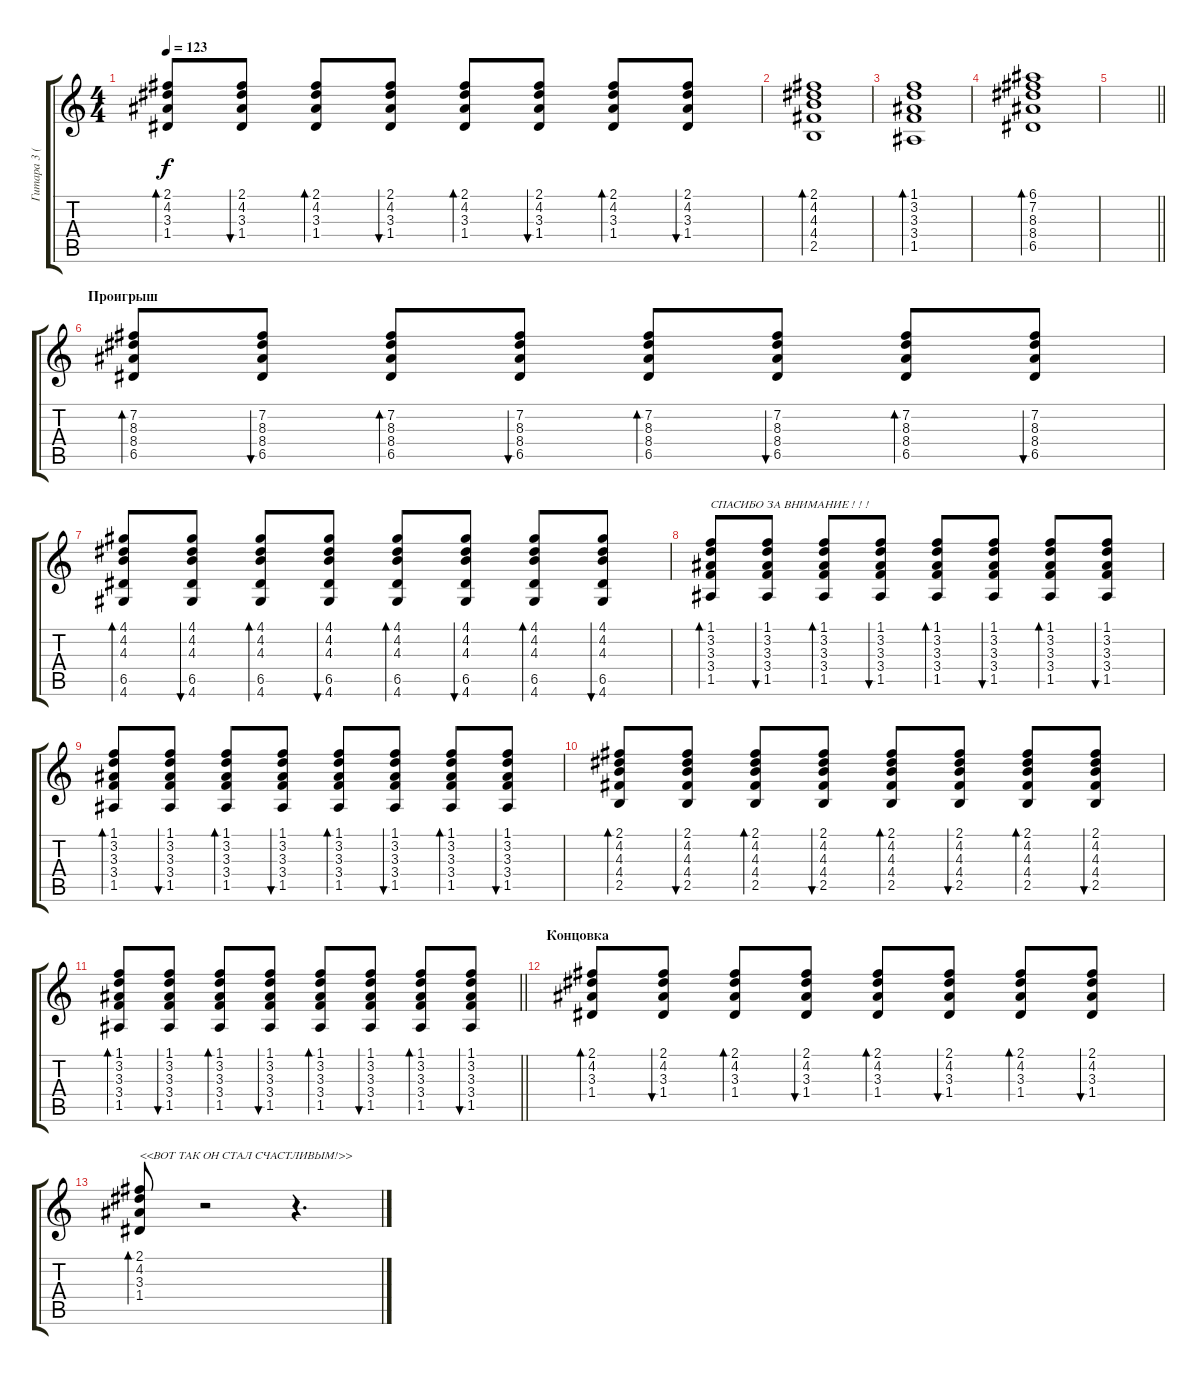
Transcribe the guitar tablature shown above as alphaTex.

\track ("Гитара 3 (ритм)" "Гитара 3 (") {instrument acousticguitarsteel}
\staff {score tabs}
\tuning (E4 B3 G3 D3 A2 E2) {hide}
\ts (4 4)
\tempo 123
\clef g2
\ks c
(2.1 4.2 3.3 1.4).8{bd 60 dy f} (2.1 4.2 3.3 1.4).8{bu 60} (2.1 4.2 3.3 1.4).8{bd 60} (2.1 4.2 3.3 1.4).8{bu 60} (2.1 4.2 3.3 1.4).8{bd 60} (2.1 4.2 3.3 1.4).8{bu 60} (2.1 4.2 3.3 1.4).8{bd 60} (2.1 4.2 3.3 1.4).8{bu 60} |
(2.1 4.2 4.3 4.4 2.5).1{bd 60} |
(1.1 3.2 3.3 3.4 1.5).1{bd 60} |
(6.1 7.2 8.3 8.4 6.5).1{bd 60} |
\barLineRight lightlight
|
\section ("" "Проигрыш")
(7.2 8.3 8.4 6.5).8{bd 60} (7.2 8.3 8.4 6.5).8{bu 60} (7.2 8.3 8.4 6.5).8{bd 60} (7.2 8.3 8.4 6.5).8{bu 60} (7.2 8.3 8.4 6.5).8{bd 60} (7.2 8.3 8.4 6.5).8{bu 60} (7.2 8.3 8.4 6.5).8{bd 60} (7.2 8.3 8.4 6.5).8{bu 60} |
(4.1 4.2 4.3 6.5 4.6).8{bd 60} (4.1 4.2 4.3 6.5 4.6).8{bu 60} (4.1 4.2 4.3 6.5 4.6).8{bd 60} (4.1 4.2 4.3 6.5 4.6).8{bu 60} (4.1 4.2 4.3 6.5 4.6).8{bd 60} (4.1 4.2 4.3 6.5 4.6).8{bu 60} (4.1 4.2 4.3 6.5 4.6).8{bd 60} (4.1 4.2 4.3 6.5 4.6).8{bu 60} |
(1.1 3.2 3.3 3.4 1.5).8{bd 60 txt "СПАСИБО ЗА ВНИМАНИЕ ! ! !"} (1.1 3.2 3.3 3.4 1.5).8{bu 60} (1.1 3.2 3.3 3.4 1.5).8{bd 60} (1.1 3.2 3.3 3.4 1.5).8{bu 60} (1.1 3.2 3.3 3.4 1.5).8{bd 60} (1.1 3.2 3.3 3.4 1.5).8{bu 60} (1.1 3.2 3.3 3.4 1.5).8{bd 60} (1.1 3.2 3.3 3.4 1.5).8{bu 60} |
(1.1 3.2 3.3 3.4 1.5).8{bd 60} (1.1 3.2 3.3 3.4 1.5).8{bu 60} (1.1 3.2 3.3 3.4 1.5).8{bd 60} (1.1 3.2 3.3 3.4 1.5).8{bu 60} (1.1 3.2 3.3 3.4 1.5).8{bd 60} (1.1 3.2 3.3 3.4 1.5).8{bu 60} (1.1 3.2 3.3 3.4 1.5).8{bd 60} (1.1 3.2 3.3 3.4 1.5).8{bu 60} |
(2.1 4.2 4.3 4.4 2.5).8{bd 60} (2.1 4.2 4.3 4.4 2.5).8{bu 60} (2.1 4.2 4.3 4.4 2.5).8{bd 60} (2.1 4.2 4.3 4.4 2.5).8{bu 60} (2.1 4.2 4.3 4.4 2.5).8{bd 60} (2.1 4.2 4.3 4.4 2.5).8{bu 60} (2.1 4.2 4.3 4.4 2.5).8{bd 60} (2.1 4.2 4.3 4.4 2.5).8{bu 60} |
\barLineRight lightlight
(1.1 3.2 3.3 3.4 1.5).8{bd 60} (1.1 3.2 3.3 3.4 1.5).8{bu 60} (1.1 3.2 3.3 3.4 1.5).8{bd 60} (1.1 3.2 3.3 3.4 1.5).8{bu 60} (1.1 3.2 3.3 3.4 1.5).8{bd 60} (1.1 3.2 3.3 3.4 1.5).8{bu 60} (1.1 3.2 3.3 3.4 1.5).8{bd 60} (1.1 3.2 3.3 3.4 1.5).8{bu 60} |
\section ("" "Концовка")
(2.1 4.2 3.3 1.4).8{bd 60} (2.1 4.2 3.3 1.4).8{bu 60} (2.1 4.2 3.3 1.4).8{bd 60} (2.1 4.2 3.3 1.4).8{bu 60} (2.1 4.2 3.3 1.4).8{bd 60} (2.1 4.2 3.3 1.4).8{bu 60} (2.1 4.2 3.3 1.4).8{bd 60} (2.1 4.2 3.3 1.4).8{bu 60} |
(2.1 4.2 3.3 1.4).8{bd 60 txt "<<ВОТ ТАК ОН СТАЛ СЧАСТЛИВЫМ!>>"} r.2 r.4{d}
